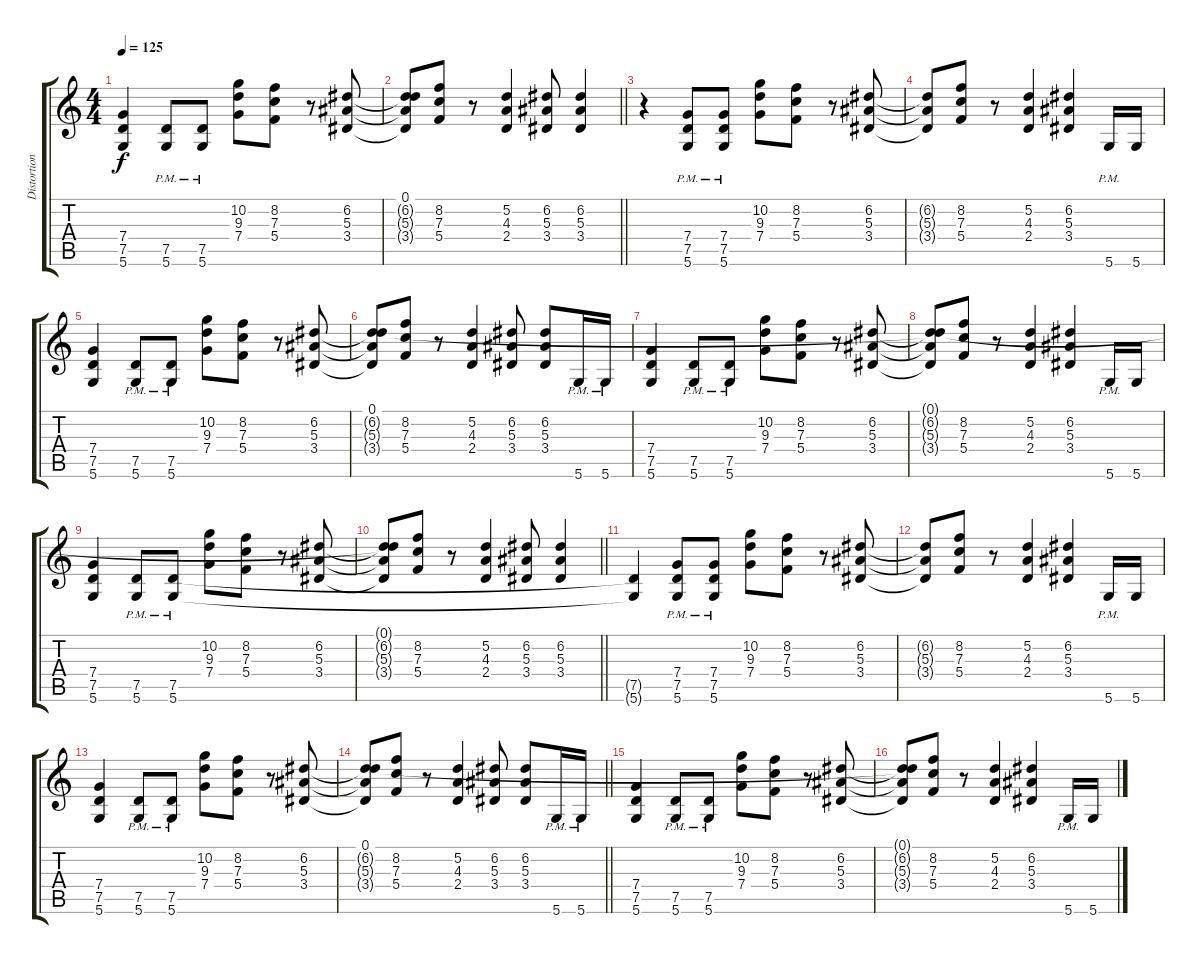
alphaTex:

\track ("Distortion guitar" "Distortion") {instrument distortionguitar}
\staff {score tabs}
\tuning (D4 A3 F3 C3 G2 D2) {hide}
\ts (4 4)
\tempo 125
\clef g2
\ks c
(7.4 7.5 5.6).4{dy f} (7.5{pm} 5.6{pm}).8 (7.5{pm} 5.6{pm}).8 (10.2 9.3 7.4).8 (8.2 7.3 5.4).8 r.8 (6.2 5.3 3.4).8 |
\barLineRight lightlight
(0.1{t} 6.2{t} 5.3{t} 3.4{t}).8 (8.2 7.3 5.4).8 r.8 (5.2 4.3 2.4).4 (6.2 5.3 3.4).8 (6.2 5.3 3.4).4 |
\section ("" "")
r.4 (7.4{pm} 7.5{pm} 5.6{pm}).8 (7.4{pm} 7.5{pm} 5.6{pm}).8 (10.2 9.3 7.4).8 (8.2 7.3 5.4).8 r.8 (6.2 5.3 3.4).8 |
(6.2{t} 5.3{t} 3.4{t}).8 (8.2 7.3 5.4).8 r.8 (5.2 4.3 2.4).4 (6.2 5.3 3.4).4 5.6{pm}.16 5.6.16 |
(7.4 7.5 5.6).4 (7.5{pm} 5.6{pm}).8 (7.5{pm} 5.6{pm}).8 (10.2 9.3 7.4).8 (8.2 7.3 5.4).8 r.8 (6.2 5.3 3.4).8 |
(0.1 6.2{t} 5.3{t} 3.4{t}).8 (8.2 7.3 5.4).8 r.8 (5.2 4.3 2.4).4 (6.2 5.3 3.4).8 (6.2 5.3 3.4).8 5.6{pm}.16 5.6{pm}.16 |
(7.4 7.5 5.6).4 (7.5{pm} 5.6{pm}).8 (7.5{pm} 5.6{pm}).8 (10.2 9.3 7.4).8 (8.2 7.3 5.4).8 r.8 (6.2 5.3 3.4).8 |
(0.1{t} 6.2{t} 5.3{t} 3.4{t}).8 (8.2 7.3 5.4).8 r.8 (5.2 4.3 2.4).4 (6.2 5.3 3.4).4 5.6{pm}.16 5.6.16 |
(7.4 7.5 5.6).4 (7.5{pm} 5.6{pm}).8 (7.5{pm} 5.6{pm}).8 (10.2 9.3 7.4).8 (8.2 7.3 5.4).8 r.8 (6.2 5.3 3.4).8 |
\barLineRight lightlight
(0.1{t} 6.2{t} 5.3{t} 3.4{t}).8 (8.2 7.3 5.4).8 r.8 (5.2 4.3 2.4).4 (6.2 5.3 3.4).8 (6.2 5.3 3.4).4 |
\section ("" "")
(7.5{t} 5.6{t}).4 (7.4{pm} 7.5{pm} 5.6{pm}).8 (7.4{pm} 7.5{pm} 5.6{pm}).8 (10.2 9.3 7.4).8 (8.2 7.3 5.4).8 r.8 (6.2 5.3 3.4).8 |
(6.2{t} 5.3{t} 3.4{t}).8 (8.2 7.3 5.4).8 r.8 (5.2 4.3 2.4).4 (6.2 5.3 3.4).4 5.6{pm}.16 5.6.16 |
(7.4 7.5 5.6).4 (7.5{pm} 5.6{pm}).8 (7.5{pm} 5.6{pm}).8 (10.2 9.3 7.4).8 (8.2 7.3 5.4).8 r.8 (6.2 5.3 3.4).8 |
\barLineRight lightlight
(0.1 6.2{t} 5.3{t} 3.4{t}).8 (8.2 7.3 5.4).8 r.8 (5.2 4.3 2.4).4 (6.2 5.3 3.4).8 (6.2 5.3 3.4).8 5.6{pm}.16 5.6{pm}.16 |
(7.4 7.5 5.6).4 (7.5{pm} 5.6{pm}).8 (7.5{pm} 5.6{pm}).8 (10.2 9.3 7.4).8 (8.2 7.3 5.4).8 r.8 (6.2 5.3 3.4).8 |
(0.1{t} 6.2{t} 5.3{t} 3.4{t}).8 (8.2 7.3 5.4).8 r.8 (5.2 4.3 2.4).4 (6.2 5.3 3.4).4 5.6{pm}.16 5.6.16
